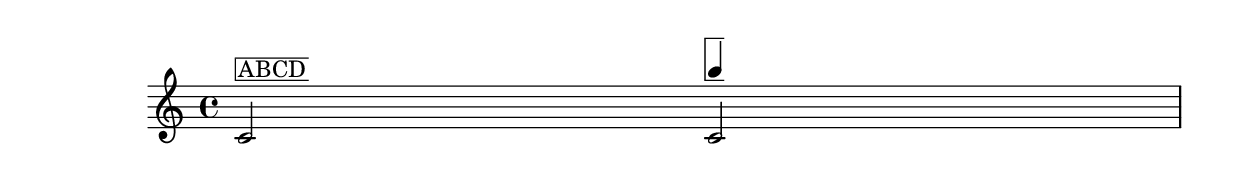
%% Do not edit this file; it is auto-generated from LSR http://lsr.dsi.unimi.it
%% This file is in the public domain.
\version "2.11.51"

\header {
  lsrtags = "rhythms, text"

  texidoc = "
This example shows how to add a markup command to get a three sided box
around some text (or other markup).

"
  doctitle = "Three-sided box"
} % begin verbatim
% New command to add a three sided box, with sides north, west and south
% Based on the box-stencil command defined in scm/stencil.scm
% Note that you use ";" to comment a line in Scheme
#(define-public (NWS-box-stencil stencil thickness padding)
  "Add a box around STENCIL, producing a new stencil."
  (let* ((x-ext (interval-widen (ly:stencil-extent stencil 0) padding))
	 (y-ext (interval-widen (ly:stencil-extent stencil 1) padding))
	 (y-rule (make-filled-box-stencil (cons 0 thickness) y-ext))
	 (x-rule (make-filled-box-stencil
		  (interval-widen x-ext thickness) (cons 0 thickness))))
;    (set! stencil (ly:stencil-combine-at-edge stencil X 1 y-rule padding))
    (set! stencil (ly:stencil-combine-at-edge stencil X -1 y-rule padding))
    (set! stencil (ly:stencil-combine-at-edge stencil Y 1 x-rule 0.0))  
    (set! stencil (ly:stencil-combine-at-edge stencil Y -1 x-rule 0.0))
    stencil))

% The corresponding markup command, based on the \box command defined 
% in scm/define-markup-commands.scm
#(define-markup-command (NWS-box layout props arg) (markup?)
  "Draw a box round @var{arg}.  Looks at @code{thickness},
@code{box-padding} and @code{font-size} properties to determine line
thickness and padding around the markup."
  
  (let* ((th (chain-assoc-get 'thickness props  0.1))
	 (size (chain-assoc-get 'font-size props 0))
	 (pad (* (magstep size)
		 (chain-assoc-get 'box-padding props 0.2)))
	 (m (interpret-markup layout props arg)))
    (NWS-box-stencil m th pad)))


% Test it:

\layout { ragged-right = ##f }

\relative c' { 
  c2^\markup { \NWS-box ABCD }
  c^\markup { \NWS-box \note #"4" #1.0 } 
}
